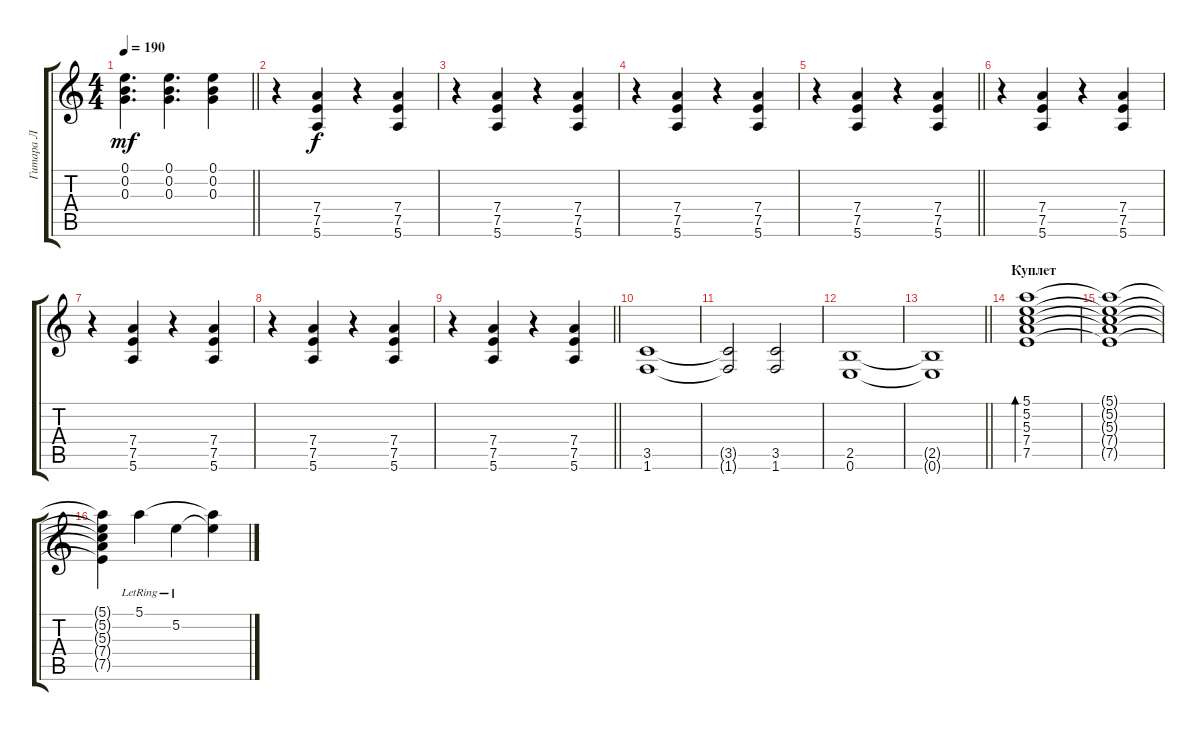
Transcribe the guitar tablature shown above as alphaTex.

\track ("Гитара Л" "Гитара Л") {instrument distortionguitar}
\staff {score tabs}
\tuning (E4 B3 G3 D3 A2 E2) {hide}
\ts (4 4)
\tempo 190
\clef g2
\barLineRight lightlight
\ks c
(0.1 0.2 0.3).4{d dy mf} (0.1 0.2 0.3).4{d} (0.1 0.2 0.3).4 |
\section ("" " ")
r.4 (7.4 7.5 5.6).4{dy f} r.4 (7.4 7.5 5.6).4 |
r.4 (7.4 7.5 5.6).4 r.4 (7.4 7.5 5.6).4 |
r.4 (7.4 7.5 5.6).4 r.4 (7.4 7.5 5.6).4 |
\barLineRight lightlight
r.4 (7.4 7.5 5.6).4 r.4 (7.4 7.5 5.6).4 |
r.4 (7.4 7.5 5.6).4 r.4 (7.4 7.5 5.6).4 |
r.4 (7.4 7.5 5.6).4 r.4 (7.4 7.5 5.6).4 |
r.4 (7.4 7.5 5.6).4 r.4 (7.4 7.5 5.6).4 |
\barLineRight lightlight
r.4 (7.4 7.5 5.6).4 r.4 (7.4 7.5 5.6).4 |
\section ("" " ")
(3.5 1.6).1 |
(3.5{t} 1.6{t}).2 (3.5 1.6).2 |
(2.5 0.6).1 |
\barLineRight lightlight
(2.5{t} 0.6{t}).1 |
\section ("" "Куплет")
(5.1 5.2 5.3 7.4 7.5).1{bd 120 volume 10 instrument electricguitarclean} |
(5.1{t} 5.2{t} 5.3{t} 7.4{t} 7.5{t}).1 |
(5.1{t} 5.2{t} 5.3{t} 7.4{t} 7.5{t}).4 5.1{lr}.4 5.2{lr}.4 (5.1{t} 5.2{t}).4
